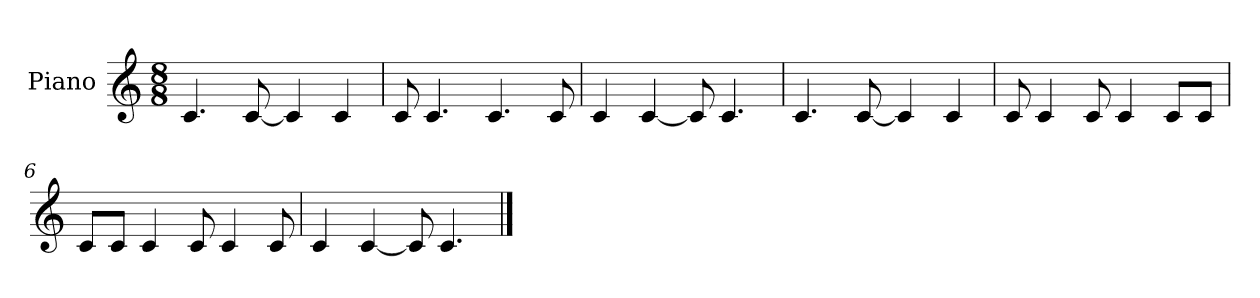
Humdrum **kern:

**kern
*part1
*staff1
*I"Piano
*I'Pno.
*clefG2
*k[]
*M8/8
*MM90
=1
4.c/
[8c/
4c/]
4c/
=2
8c/
4.c/
4.c/
8c/
=3
4c/
[4c/
8c/]
4.c/
=4
4.c/
[8c/
4c/]
4c/
=5
8c/
4c/
8c/
4c/
8c/L
8c/J
=6
8c/L
8c/J
4c/
8c/
4c/
8c/
=7
4c/
[4c/
8c/]
4.c/
==
*-
